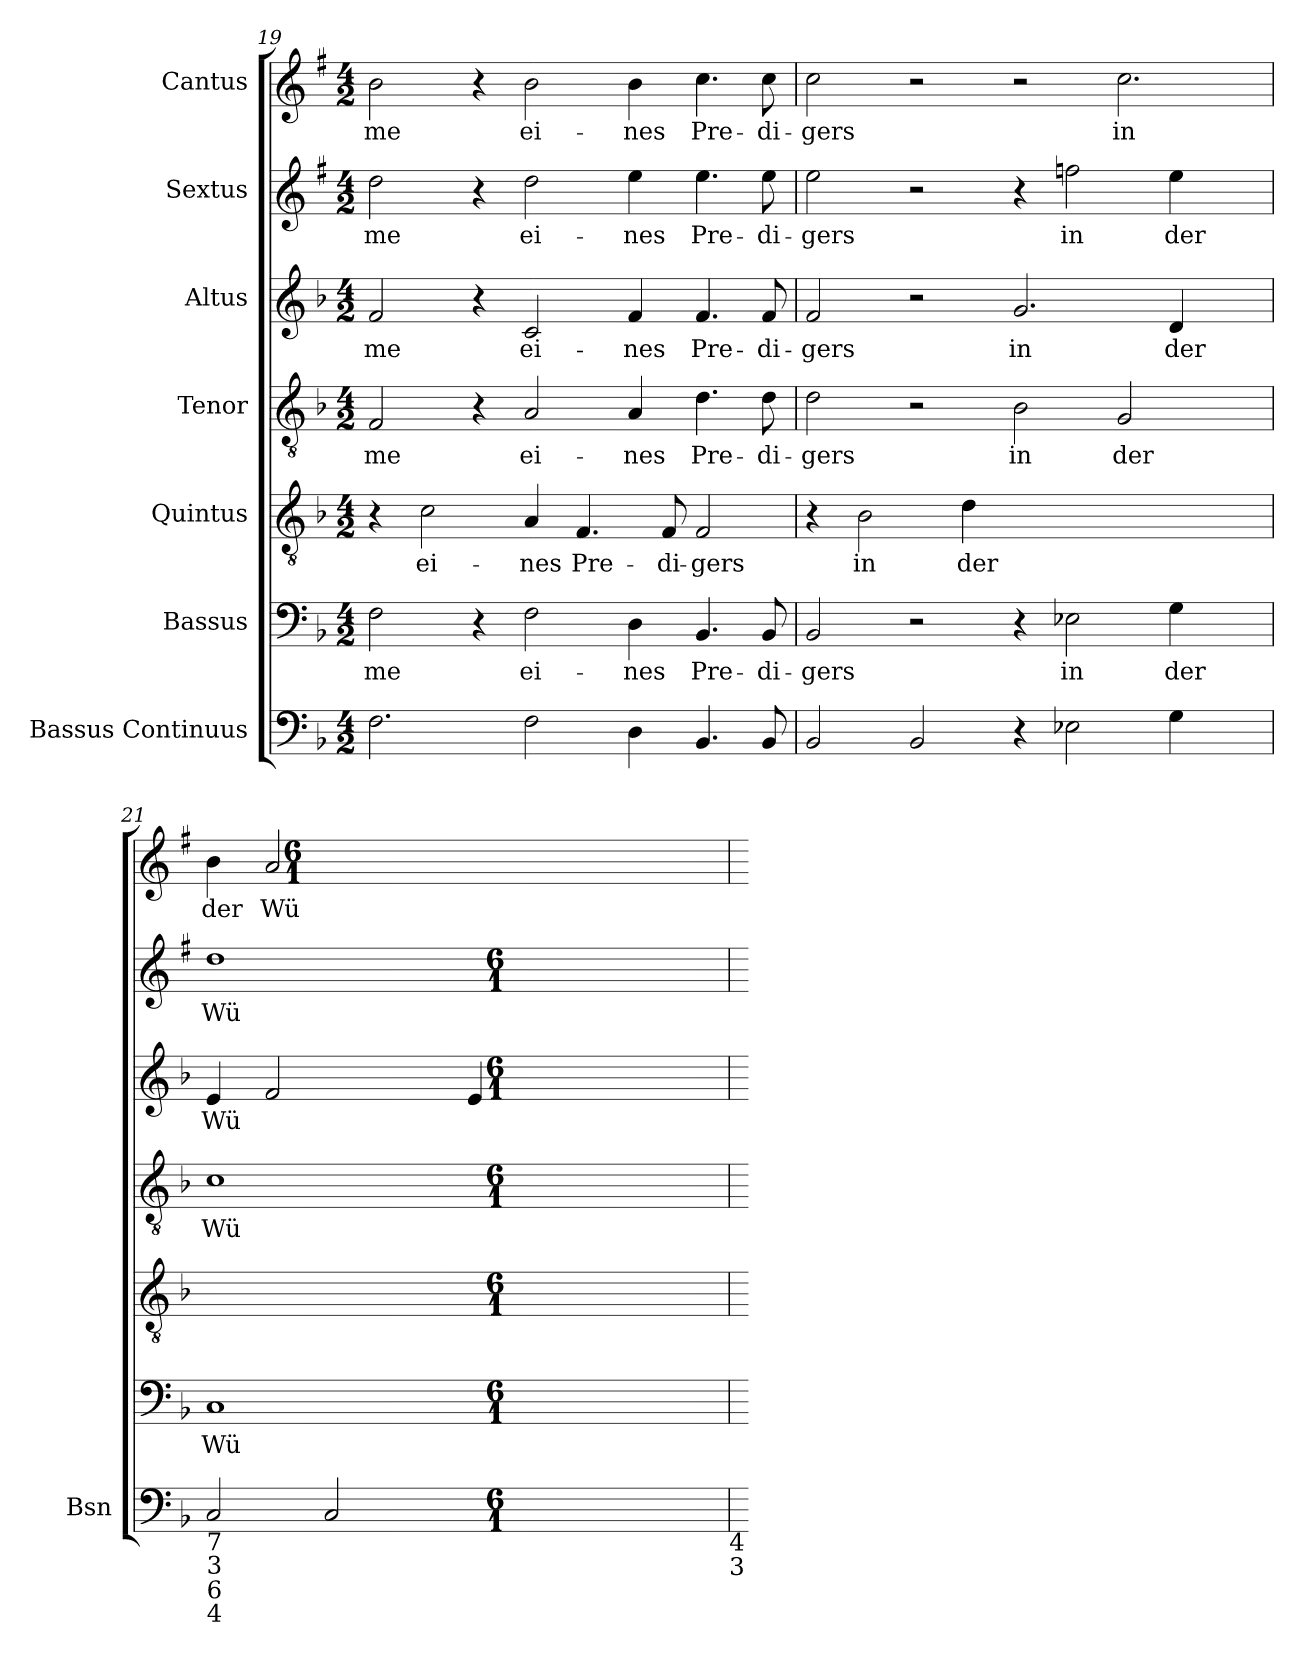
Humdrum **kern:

**kern	**kern	**text	**kern	**text	**kern	**text	**kern	**text	**kern	**text	**kern	**text
*part7	*part6	*part6	*part5	*part5	*part4	*part4	*part3	*part3	*part2	*part2	*part1	*part1
*staff7	*staff6	*staff6	*staff5	*staff5	*staff4	*staff4	*staff3	*staff3	*staff2	*staff2	*staff1	*staff1
*I"Bassus Continuus	*I"Bassus	*	*I"Quintus	*	*I"Tenor	*	*I"Altus	*	*I"Sextus	*	*I"Cantus	*
*I'Bsn	*	*	*	*	*	*	*	*	*	*	*	*
!!LO:LB:g=z
*clefF4	*clefF4	*	*clefGv2	*	*clefGv2	*	*clefG2	*	*clefG2	*	*clefG2	*
*	*	*	*	*	*	*	*	*	*ITrd1c2	*	*ITrd1c2	*
*k[b-]	*k[b-]	*	*k[b-]	*	*k[b-]	*	*k[b-]	*	*k[b-]	*	*k[b-]	*
*F:	*F:	*	*F:	*	*F:	*	*F:	*	*F:	*	*F:	*
*M4/2	*M4/2	*	*M4/2	*	*M4/2	*	*M4/2	*	*M4/2	*	*M4/2	*
=19	=19	=19	=19	=19	=19	=19	=19	=19	=19	=19	=19	=19
!	!	!LO:LY:b	!	!	!	!LO:LY:b	!	!LO:LY:b	!	!LO:LY:b	!	!LO:LY:b
2.F	2F	-me	4r	.	2F	-me	2f	-me	2cc	-me	2a	-me
!	!	!	!	!LO:LY:b	!	!	!	!	!	!	!	!
.	.	.	2c	ei-	.	.	.	.	.	.	.	.
.	4r	.	.	.	4r	.	4r	.	4r	.	4r	.
!	!	!LO:LY:b	!	!LO:LY:b	!	!LO:LY:b	!	!LO:LY:b	!	!LO:LY:b	!	!LO:LY:b
2F	2F	ei-	4A	-nes	2A	ei-	2c	ei-	2cc	ei-	2a	ei-
!	!	!	!	!LO:LY:b	!	!	!	!	!	!	!	!
.	.	.	4.F	Pre-	.	.	.	.	.	.	.	.
!	!	!LO:LY:b	!	!	!	!LO:LY:b	!	!LO:LY:b	!	!LO:LY:b	!	!LO:LY:b
4D	4D	-nes	.	.	4A	-nes	4f	-nes	4dd	-nes	4a	-nes
!	!	!	!	!LO:LY:b	!	!	!	!	!	!	!	!
.	.	.	8F	-di-	.	.	.	.	.	.	.	.
!	!	!LO:LY:b	!	!LO:LY:b	!	!LO:LY:b	!	!LO:LY:b	!	!LO:LY:b	!	!LO:LY:b
4.BB-	4.BB-	Pre-	2F	-gers	4.d	Pre-	4.f	Pre-	4.dd	Pre-	4.b-	Pre-
!	!	!LO:LY:b	!	!	!	!LO:LY:b	!	!LO:LY:b	!	!LO:LY:b	!	!LO:LY:b
8BB-	8BB-	-di-	.	.	8d	-di-	8f	-di-	8dd	-di-	8b-	-di-
=20	=20	=20	=20	=20	=20	=20	=20	=20	=20	=20	=20	=20
!	!	!LO:LY:b	!	!	!	!LO:LY:b	!	!LO:LY:b	!	!LO:LY:b	!	!LO:LY:b
2BB-	2BB-	-gers	4r	.	2d	-gers	2f	-gers	2dd	-gers	2b-	-gers
!	!	!	!	!LO:LY:b	!	!	!	!	!	!	!	!
.	.	.	2B-	in	.	.	.	.	.	.	.	.
2BB-	2r	.	.	.	2r	.	2r	.	2r	.	2r	.
!	!	!	!	!LO:LY:b	!	!	!	!	!	!	!	!
.	.	.	4d	der	.	.	.	.	.	.	.	.
!	!	!	!	!LO:LY:b	!	!LO:LY:b	!	!LO:LY:b	!	!	!	!
4r	4r	.	[1Gyy	Wü	2B-	in	2.g	in	4r	.	2r	.
!	!	!LO:LY:b	!	!	!	!	!	!	!	!LO:LY:b	!	!
2E-X	2E-X	in	.	.	.	.	.	.	2ee-X	in	.	.
!	!	!	!	!	!	!LO:LY:b	!	!	!	!	!	!LO:LY:b
.	.	.	.	.	2G	der	.	.	.	.	2.b-	in
!	!	!LO:LY:b	!	!	!	!	!	!LO:LY:b	!	!LO:LY:b	!	!
4G	4G	der	.	.	.	.	4d	der	4dd	der	.	.
4ryy	4ryy	.	4ryy	.	4ryy	.	4ryy	.	4ryy	.	.	.
=21	=21	=21	=21	=21	=21	=21	=21	=21	=21	=21	=21	=21
!LO:TX:b:t=7\n3	!	!	!	!	!	!	!	!	!	!	!	!
!LO:TX:b:t=6\n4	!	!	!	!	!	!	!	!	!	!	!	!
!	!	!LO:LY:b	!	!	!	!LO:LY:b	!	!LO:LY:b	!	!LO:LY:b	!	!LO:LY:b
2C	1C	Wü-	2.Gyy_	.	1c	Wü	4e	Wü	1cc	Wü	4a	der
!	!	!	!	!	!	!	!	!	!	!	!	!LO:LY:b
.	.	.	.	.	.	.	2f	.	.	.	2g	Wü
!LO:TX:b:t=4	!	!	!	!	!	!	!	!	!	!	!	!
!LO:TX:b:t=3	!	!	!	!	!	!	!	!	!	!	!	!
2C	.	.	.	.	.	.	.	.	.	.	.	.
*	*	*	*	*	*	*	*	*	*	*	*M6/1	*
.	.	.	4Gyy]	.	.	.	4e	.	.	.	4ryy	.
*M6/1	*M6/1	*	*M6/1	*	*M6/1	*	*M6/1	*	*M6/1	*	*	*
=	=	=	=	=	=	=	=	=	=	=	=	=
*-	*-	*-	*-	*-	*-	*-	*-	*-	*-	*-	*-	*-
